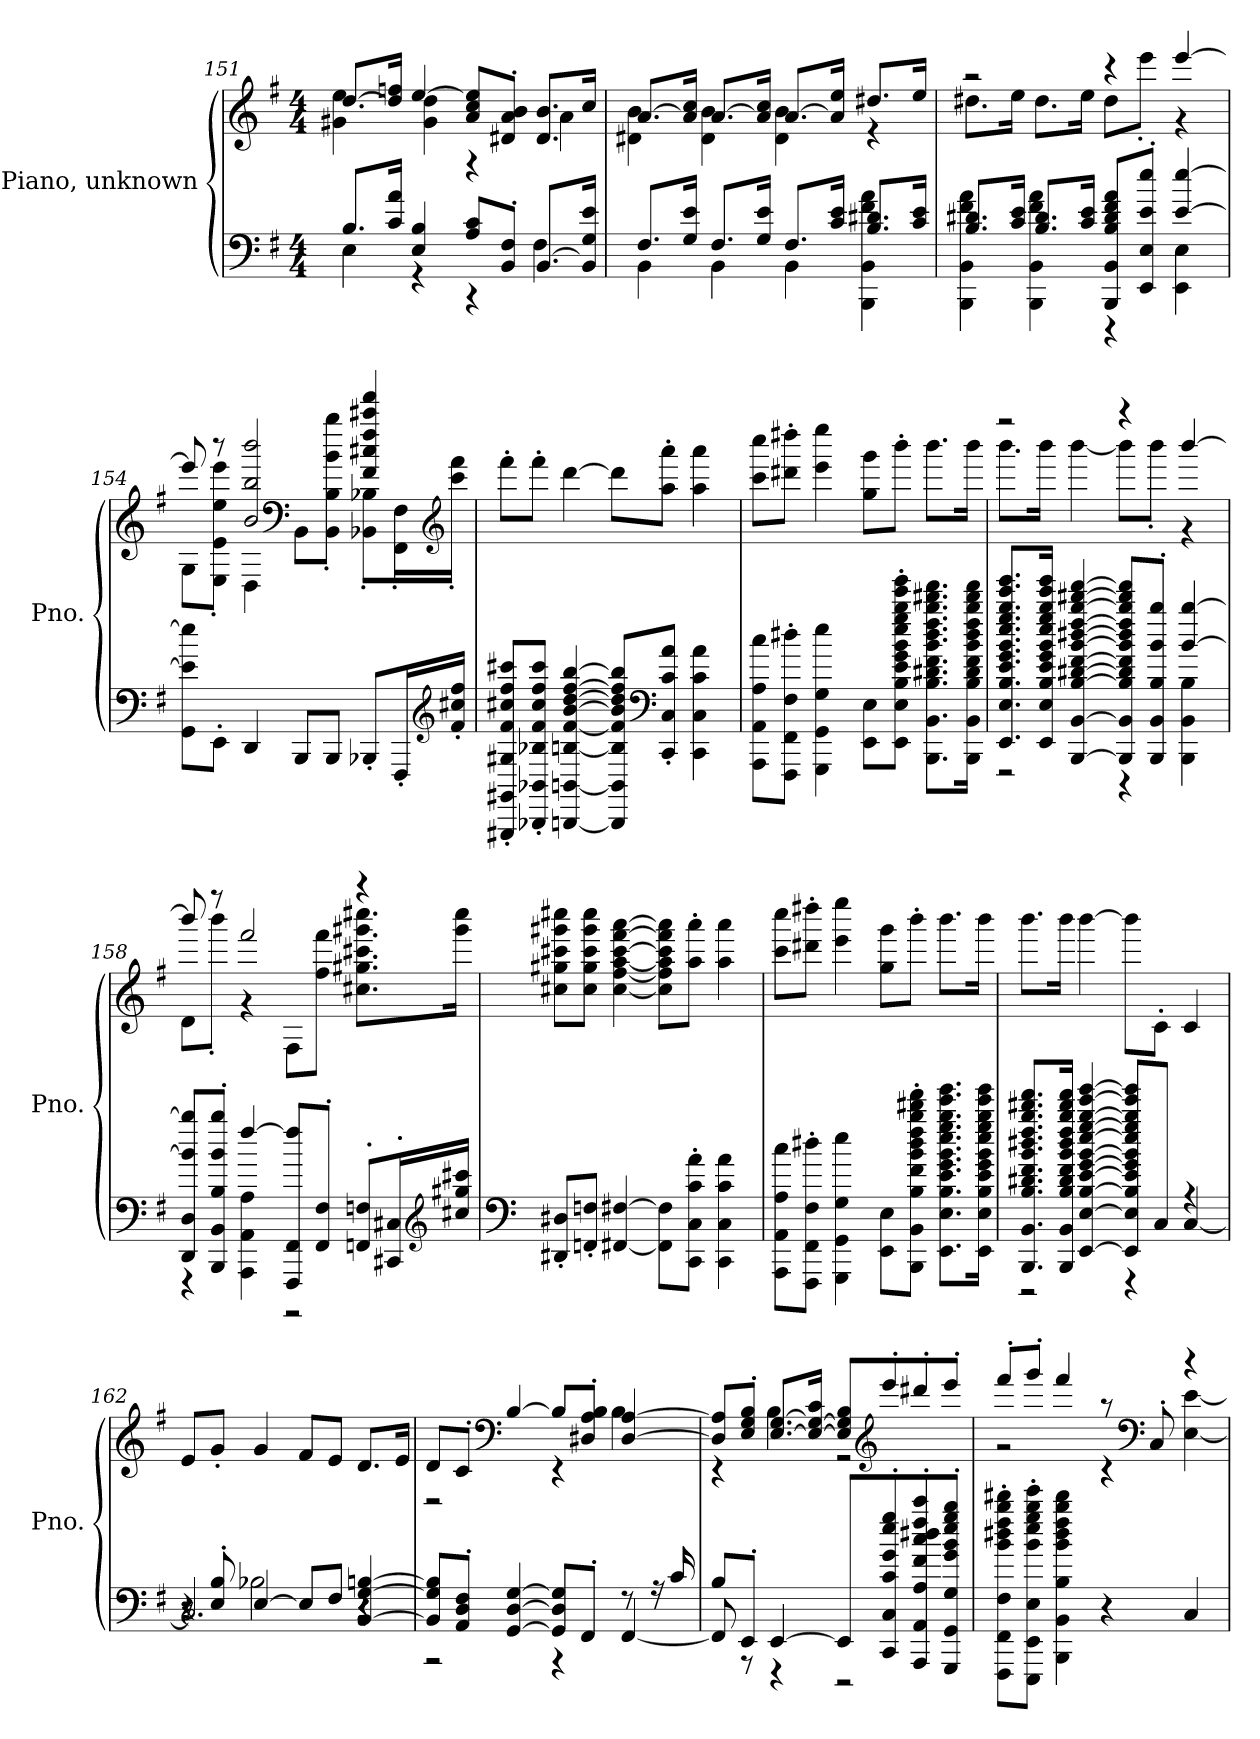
**kern	**kern
*part1	*part1
*staff2	*staff1
*I"Piano, unknown	*
*I'Pno.	*
*clefF4	*clefG2
*k[f#]	*k[f#]
*M4/4	*M4/4
=151	=151
*^	*^
8.B/L	4E\	[8.dd/L	4g#X\ 4ee\
16c/ 16a/Jk	.	16dd/] 16ffn/Jk	.
4E/ 4B/	4r	[4ee/	4g#\ 4dd\
8A/ 8c/L	4r	8a/ 8cc/ 8ee/]L	4r
8BB/' 8F#/'J	.	8d#X/' 8a/' 8b/'J	.
[8.BB/L	4F#\	8.d#/ 8.b/L	4a\
16BB/] 16G/ 16e/Jk	.	16cc/Jk	.
=152	=152	=152	=152
8.F#/L	4BB\	[8.a/L	4d#X\ 4b\
16G/ 16e/Jk	.	16a/] 16cc/Jk	.
8.F#/L	4BB\	[8.a/L	4d#\ 4b\
16G/ 16e/Jk	.	16a/] 16cc/Jk	.
8.F#/L	4BB\	[8.a/L	4d#\ 4b\
16c/ 16e/Jk	.	16a/] 16ee/Jk	.
8.B/ 8.d#X/L	4BBB\ 4BB\ 4f#\ 4a\	8.dd#X/L	4r
16c/ 16e/Jk	.	16ee/Jk	.
!!LO:LB:g=z	!!
=153	=153	=153	=153
8.B/ 8.d#X/L	4BBB\ 4BB\ 4f#\ 4a\	2r	8.dd#X\L
16c/ 16e/Jk	.	.	16ee\Jk
8.B/ 8.d#/L	4BBB\ 4BB\ 4f#\ 4a\	.	8.dd#\L
16c/ 16e/Jk	.	.	16ee\Jk
8BBB/ 8BB/ 8B/ 8d#/ 8f#/ 8a/L	4r	4r	8dd#\L
8EE/' 8E/' 8e/' 8ee/'J	.	.	8eee'\J
[4e/ [4ee/	4EE\ 4E\	[4eee/	4r
*v	*v	*	*
=154	=154	=154
8GG\ 8e\] 8ee\]L	8eee/]	8G\L
8EE'\J	8r	8E\' 8e\' 8ee\' 8eee\'J
4DD/	2b/ 2bb/ 2bbb/	4D\
*	*clefF4	*
8BBB/L	.	8BB\L
8BBB/J	.	8BB\' 8B\' 8b\' 8bb\'J
8BBB-X'/L	4f#/ 4cc#X/ 4ff#/ 4ccc#X/ 4fff#/	8BB-X\' 8B-X\'L
16FFF#'/L	.	16FF#\' 16F#\'L
*clefG2	*clefG2	*
16f#/' 16cc#X/' 16ff#/'JJ	.	16ccc#\' 16fff#\'JJ
*	*v	*v
=155	=155
8GGG#X/' 8GG#X/' 8G#X/' 8f#/' 8cc#X/' 8ff#/' 8ccc#X/'L	8fff#'\L
8BBB-X/' 8BB-X/' 8B-X/' 8f#/' 8cc#/' 8ff#/' 8ccc#/'J	8fff#'\J
[4BBBn/ [4BBn/ [4Bn/ [4f#/ [4b/ [4dd/ [4ff#/ [4bb/	[4ddd\
8BBB/] 8BB/] 8B/] 8f#/] 8b/] 8dd/] 8ff#/] 8bb/]L	8ddd\L]
*clefF4	*
8CC/' 8C/' 8c/' 8a/'J	8aa\' 8aaa\'J
4CC\ 4C\ 4c\ 4a\	4aa\ 4aaa\
!!LO:PB:g=z
=156	=156
8AAA\ 8AA\ 8A\ 8cc\L	8ccc\ 8cccc\L
8FFF#\' 8FF#\' 8F#\' 8dd#X\'J	8ddd#X\' 8dddd#X\'J
4GGG\ 4GG\ 4G\ 4ee\	4eee\ 4eeee\
8EE\ 8E\L	8gg\ 8ggg\L
8EE\' 8E\' 8B\' 8e\' 8g\' 8b\' 8ee\' 8gg\' 8bb\' 8eee\' 8ggg\'J	8bbb'\J
8.BBB\ 8.BB\ 8.B\ 8.d#X\ 8.f#\ 8.b\ 8.dd#\ 8.ff#\ 8.bb\ 8.ddd#X\ 8.fff#\L	8.bbb\L
16BBB\ 16BB\ 16B\ 16d#\ 16f#\ 16b\ 16dd#\ 16ff#\ 16bb\ 16ddd#\ 16fff#\Jk	16bbb\Jk
=157	=157
*^	*^
8.EE/ 8.E/ 8.B/ 8.e/ 8.g/ 8.b/ 8.ee/ 8.gg/ 8.bb/ 8.eee/ 8.ggg/L	2r	2r	8.bbb\L
16EE/ 16E/ 16B/ 16e/ 16g/ 16b/ 16ee/ 16gg/ 16bb/ 16eee/ 16ggg/Jk	.	.	16bbb\Jk
[4BBB/ [4BB/ [4B/ [4d#X/ [4f#/ [4b/ [4dd#X/ [4ff#/ [4bb/ [4ddd#X/ [4fff#/	.	.	[4bbb\
8BBB/] 8BB/] 8B/] 8d#/] 8f#/] 8b/] 8dd#/] 8ff#/] 8bb/] 8ddd#/] 8fff#/]L	4r	4r	8bbb\L]
8BBB/' 8BB/' 8B/' 8b/' 8bb/'J	.	.	8bbb'\J
[4b/ [4bb/	4BBB\ 4BB\ 4B\	[4bbb/	4r
=158	=158	=158	=158
8DD/ 8D/ 8b/] 8bb/]L	4r	8bbb/]	8d\L
8BBB/' 8BB/' 8B/' 8b/' 8bb/'J	.	8r	8bbb'\J
[4ff#/	4AAA\ 4AA\ 4A\	2fff#/	4r
8FFF#/ 8FF#/ 8ff#/]L	2r	.	8F#\L
8FF#/' 8F#/'J	.	.	8ff#\ 8fff#\J
8FFn/' 8Fn/'L	.	4r	8.cc#X\ 8.gg#X\ 8.ccc#X\ 8.ggg#X\ 8.cccc#X\L
16CC#X/' 16C#X/'L	.	.	.
*clefG2	*	*	*
16cc#X/ 16gg#X/ 16ccc#X/JJ	.	.	16ggg#\ 16cccc#\Jk
*v	*v	*	*
*	*v	*v
!!LO:LB:g=z
=159	=159
*clefF4	*
8DD#X/' 8D#X/'L	8cc#X\ 8gg#X\ 8ccc#X\ 8ggg#X\ 8cccc#X\L
8FFn/' 8Fn/'J	8cc#\ 8gg#\ 8ccc#\ 8ggg#\ 8cccc#\J
[4FF#X/ [4F#X/	[4cc#\ [4ff#\ [4aa\ [4ccc#\ [4fff#\ [4aaa\
8FF#\] 8F#\]L	8cc#\] 8ff#\] 8aa\] 8ccc#\] 8fff#\] 8aaa\]L
8CC\' 8C\' 8c\' 8a\'J	8aa\' 8aaa\'J
4CC\ 4C\ 4c\ 4a\	4aa\ 4aaa\
=160	=160
8AAA\ 8AA\ 8A\ 8cc\L	8ccc\ 8cccc\L
8FFF#\' 8FF#\' 8F#\' 8dd#X\'J	8ddd#X\' 8dddd#X\'J
4GGG\ 4GG\ 4G\ 4ee\	4eee\ 4eeee\
8EE\ 8E\L	8gg\ 8ggg\L
8BBB\' 8BB\' 8B\' 8f#\' 8b\' 8dd#\' 8ff#\' 8bb\' 8ddd#X\' 8fff#\'J	8bbb'\J
8.EE\ 8.E\ 8.B\ 8.e\ 8.g\ 8.b\ 8.ee\ 8.gg\ 8.bb\ 8.eee\ 8.ggg\L	8.bbb\L
16EE\ 16E\ 16B\ 16e\ 16g\ 16b\ 16ee\ 16gg\ 16bb\ 16eee\ 16ggg\Jk	16bbb\Jk
=161	=161
*^	*
8.BBB/ 8.BB/ 8.B/ 8.d#X/ 8.f#/ 8.b/ 8.dd#X/ 8.ff#/ 8.bb/ 8.ddd#X/ 8.fff#/L	2r	8.bbb\L
16BBB/ 16BB/ 16B/ 16d#/ 16f#/ 16b/ 16dd#/ 16ff#/ 16bb/ 16ddd#/ 16fff#/Jk	.	16bbb\Jk
[4EE/ [4E/ [4B/ [4e/ [4g/ [4b/ [4ee/ [4gg/ [4bb/ [4eee/ [4ggg/	.	[4bbb\
8EE/] 8E/] 8B/] 8e/] 8g/] 8b/] 8ee/] 8gg/] 8bb/] 8eee/] 8ggg/]L	4r	8bbb\L]
8C/J	.	8c'\J
4r	[4C/	4c/
=162	=162	=162
*	*^	*
8r	4r	2.C/]	8e/L
8E/' 8B/'	.	.	8g'/J
[4E/	2B-X\	.	4g/
8E/L]	.	.	8f#/L
8F#/J	.	.	8e/J
[4BB/ [4G/ [4Bn/	4r	4r	8.d/L
.	.	.	16e/Jk
*	*v	*v	*
!!LO:LB:g=z
=163	=163	=163
*	*	*^
8BB/] 8G/] 8B/]L	2r	8d/L	2r
8AA/' 8D/' 8F#/'J	.	8c'/J	.
*	*	*clefF4	*
[4GG/ [4D/ [4G/	.	[4B/	.
8GG/] 8D/] 8G/]L	4r	8B/L]	4r
8FF#'/J	.	8D#X/' 8A/' 8B/'J	.
8r	[4FF#/	[4D#/ [4A/	4B\
16r	.	.	.
16c/	.	.	.
=164	=164	=164	=164
8B/L	8FF#/]	8D#/] 8A/]L	4r
8EE'/J	8r	8E/' 8G/' 8B/'J	.
[4EE/	4r	[8.E/ [8.G/L	4B\
.	.	16E/_ 16G/_ 16c/Jk	.
8EE/L]	2r	8E/] 8G/] 8B/L	2r
*	*	*clefG2	*
8CC/' 8C/' 8c/' 8g/' 8ee/' 8gg/'	.	8eee'/	.
8AAA/' 8AA/' 8A/' 8f#/' 8cc/' 8dd#X/' 8ff#/' 8ccc/'	.	8ddd#X'/	.
8GGG/' 8GG/' 8G/' 8g/' 8b/' 8ee/' 8gg/' 8bb/'J	.	8eee'/J	.
*v	*v	*	*
=165	=165	=165
8FFF#\' 8FF#\' 8F#\' 8b\' 8dd#X\' 8ff#\' 8bb\' 8ddd#X\'L	8fff#'/L	2r
8EEE\' 8EE\' 8E\' 8b\' 8ee\' 8gg\' 8bb\' 8eee\'J	8ggg'/J	.
4BBB\ 4BB\ 4B\ 4b\ 4dd#\ 4ff#\ 4bb\ 4ddd#\	4fff#/	.
4r	8r	4r
*	*clefF4	*
.	8C'/	.
4C/	4r	[4E\ [4e\
*	*v	*v
=	=
*-	*-
